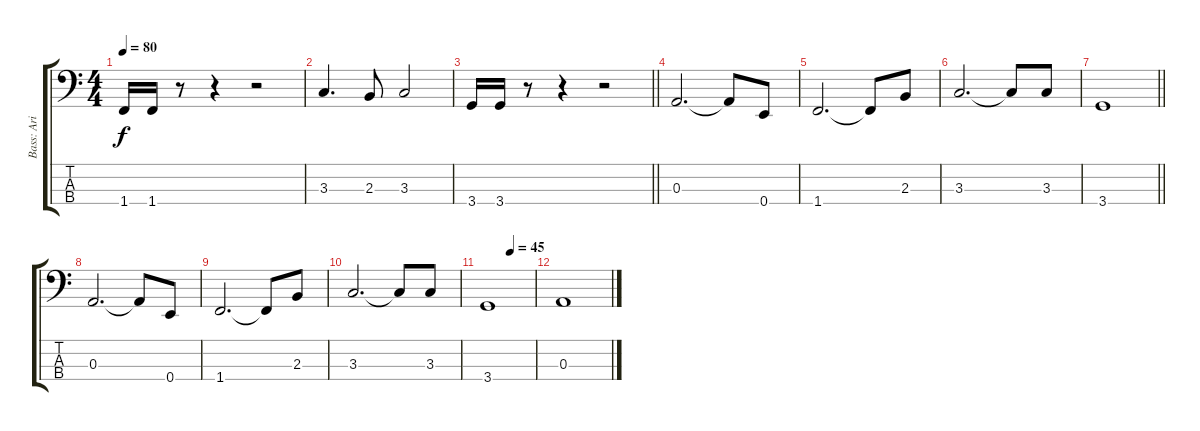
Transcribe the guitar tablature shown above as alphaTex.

\track ("Bass: Ari Katajamäki" "Bass: Ari ") {instrument electricbassfinger}
\staff {score tabs}
\tuning (G2 D2 A1 E1) {hide}
\ts (4 4)
\tempo 80
\clef f4
\ks aminor
1.4.16{dy f} 1.4.16 r.8 r.4 r.2 |
3.3.4{d} 2.3.8 3.3.2 |
\barLineRight lightlight
3.4.16 3.4.16 r.8 r.4 r.2 |
0.3.2{d} 0.3{t}.8 0.4.8 |
1.4.2{d} 1.4{t}.8 2.3.8 |
3.3.2{d} 3.3{t}.8 3.3.8 |
\barLineRight lightlight
3.4.1 |
0.3.2{d} 0.3{t}.8 0.4.8 |
1.4.2{d} 1.4{t}.8 2.3.8 |
3.3.2{d} 3.3{t}.8 3.3.8 |
\tempo (45 0.5)
3.4.1 |
0.3.1
